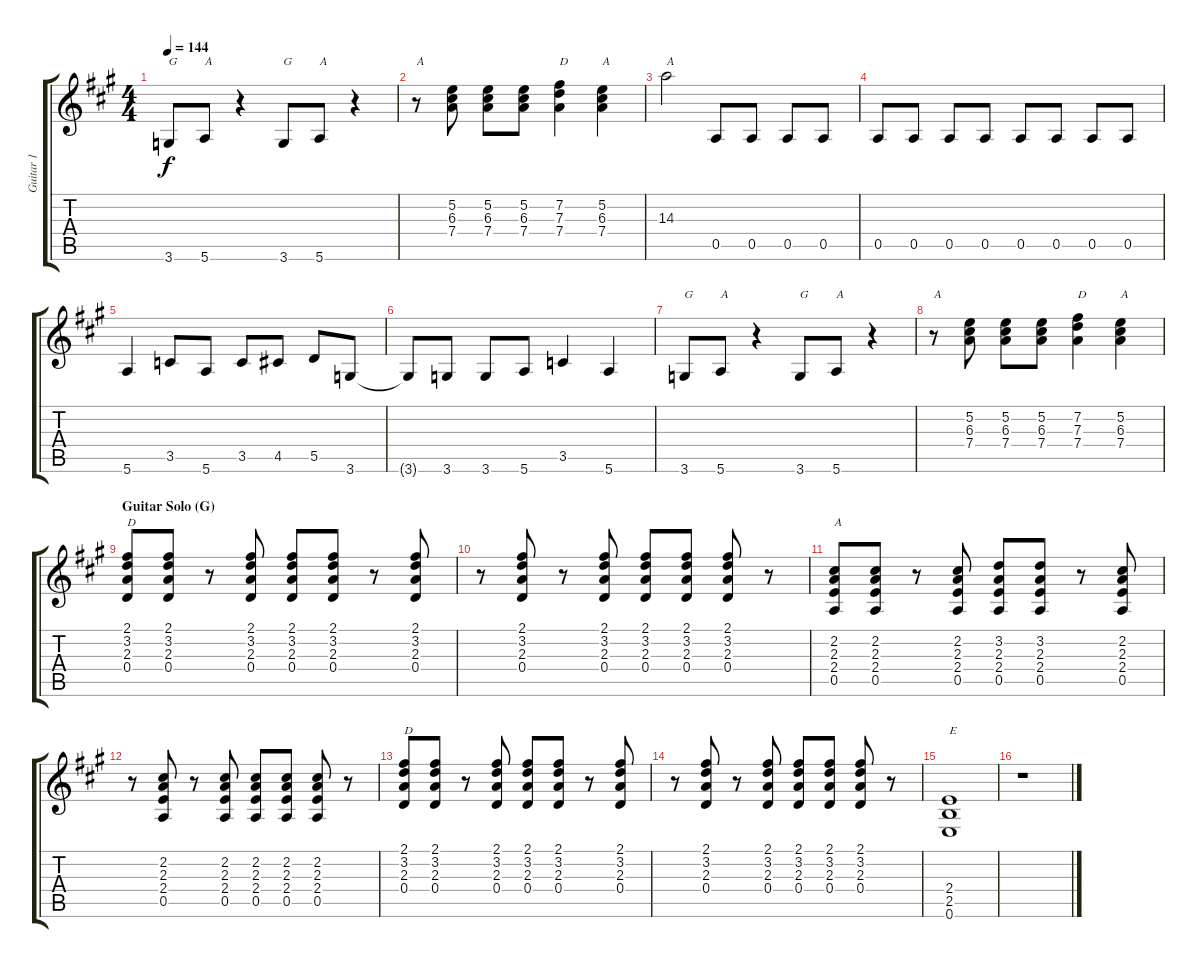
\track ("Guitar 1" "Guitar 1") {instrument distortionguitar}
\staff {score tabs}
\tuning (E4 B3 G3 D3 A2 E2) {hide}
\ts (4 4)
\tempo 144
\clef g2
\ks a
3.6.8{txt "G" dy f} 5.6.8{txt "A"} r.4 3.6.8{txt "G"} 5.6.8{txt "A"} r.4 |
r.8{txt "A"} (5.2 6.3 7.4).8 (5.2 6.3 7.4).8 (5.2 6.3 7.4).8 (7.2 7.3 7.4).4{txt "D"} (5.2 6.3 7.4).4{txt "A"} |
14.3.2{txt "A"} 0.5.8 0.5.8 0.5.8 0.5.8 |
0.5.8 0.5.8 0.5.8 0.5.8 0.5.8 0.5.8 0.5.8 0.5.8 |
5.6.4 3.5.8 5.6.8 3.5.8 4.5.8 5.5.8 3.6.8 |
3.6{t}.8 3.6.8 3.6.8 5.6.8 3.5.4 5.6.4 |
3.6.8{txt "G"} 5.6.8{txt "A"} r.4 3.6.8{txt "G"} 5.6.8{txt "A"} r.4 |
r.8{txt "A"} (5.2 6.3 7.4).8 (5.2 6.3 7.4).8 (5.2 6.3 7.4).8 (7.2 7.3 7.4).4{txt "D"} (5.2 6.3 7.4).4{txt "A"} |
\section ("" "Guitar Solo (G)")
(2.1 3.2 2.3 0.4).8{txt "D"} (2.1 3.2 2.3 0.4).8 r.8 (2.1 3.2 2.3 0.4).8 (2.1 3.2 2.3 0.4).8 (2.1 3.2 2.3 0.4).8 r.8 (2.1 3.2 2.3 0.4).8 |
r.8 (2.1 3.2 2.3 0.4).8 r.8 (2.1 3.2 2.3 0.4).8 (2.1 3.2 2.3 0.4).8 (2.1 3.2 2.3 0.4).8 (2.1 3.2 2.3 0.4).8 r.8 |
(2.2 2.3 2.4 0.5).8{txt "A"} (2.2 2.3 2.4 0.5).8 r.8 (2.2 2.3 2.4 0.5).8 (3.2 2.3 2.4 0.5).8 (3.2 2.3 2.4 0.5).8 r.8 (2.2 2.3 2.4 0.5).8 |
r.8 (2.2 2.3 2.4 0.5).8 r.8 (2.2 2.3 2.4 0.5).8 (2.2 2.3 2.4 0.5).8 (2.2 2.3 2.4 0.5).8 (2.2 2.3 2.4 0.5).8 r.8 |
(2.1 3.2 2.3 0.4).8{txt "D"} (2.1 3.2 2.3 0.4).8 r.8 (2.1 3.2 2.3 0.4).8 (2.1 3.2 2.3 0.4).8 (2.1 3.2 2.3 0.4).8 r.8 (2.1 3.2 2.3 0.4).8 |
r.8 (2.1 3.2 2.3 0.4).8 r.8 (2.1 3.2 2.3 0.4).8 (2.1 3.2 2.3 0.4).8 (2.1 3.2 2.3 0.4).8 (2.1 3.2 2.3 0.4).8 r.8 |
(2.4 2.5 0.6).1{txt "E"} |
r.1
